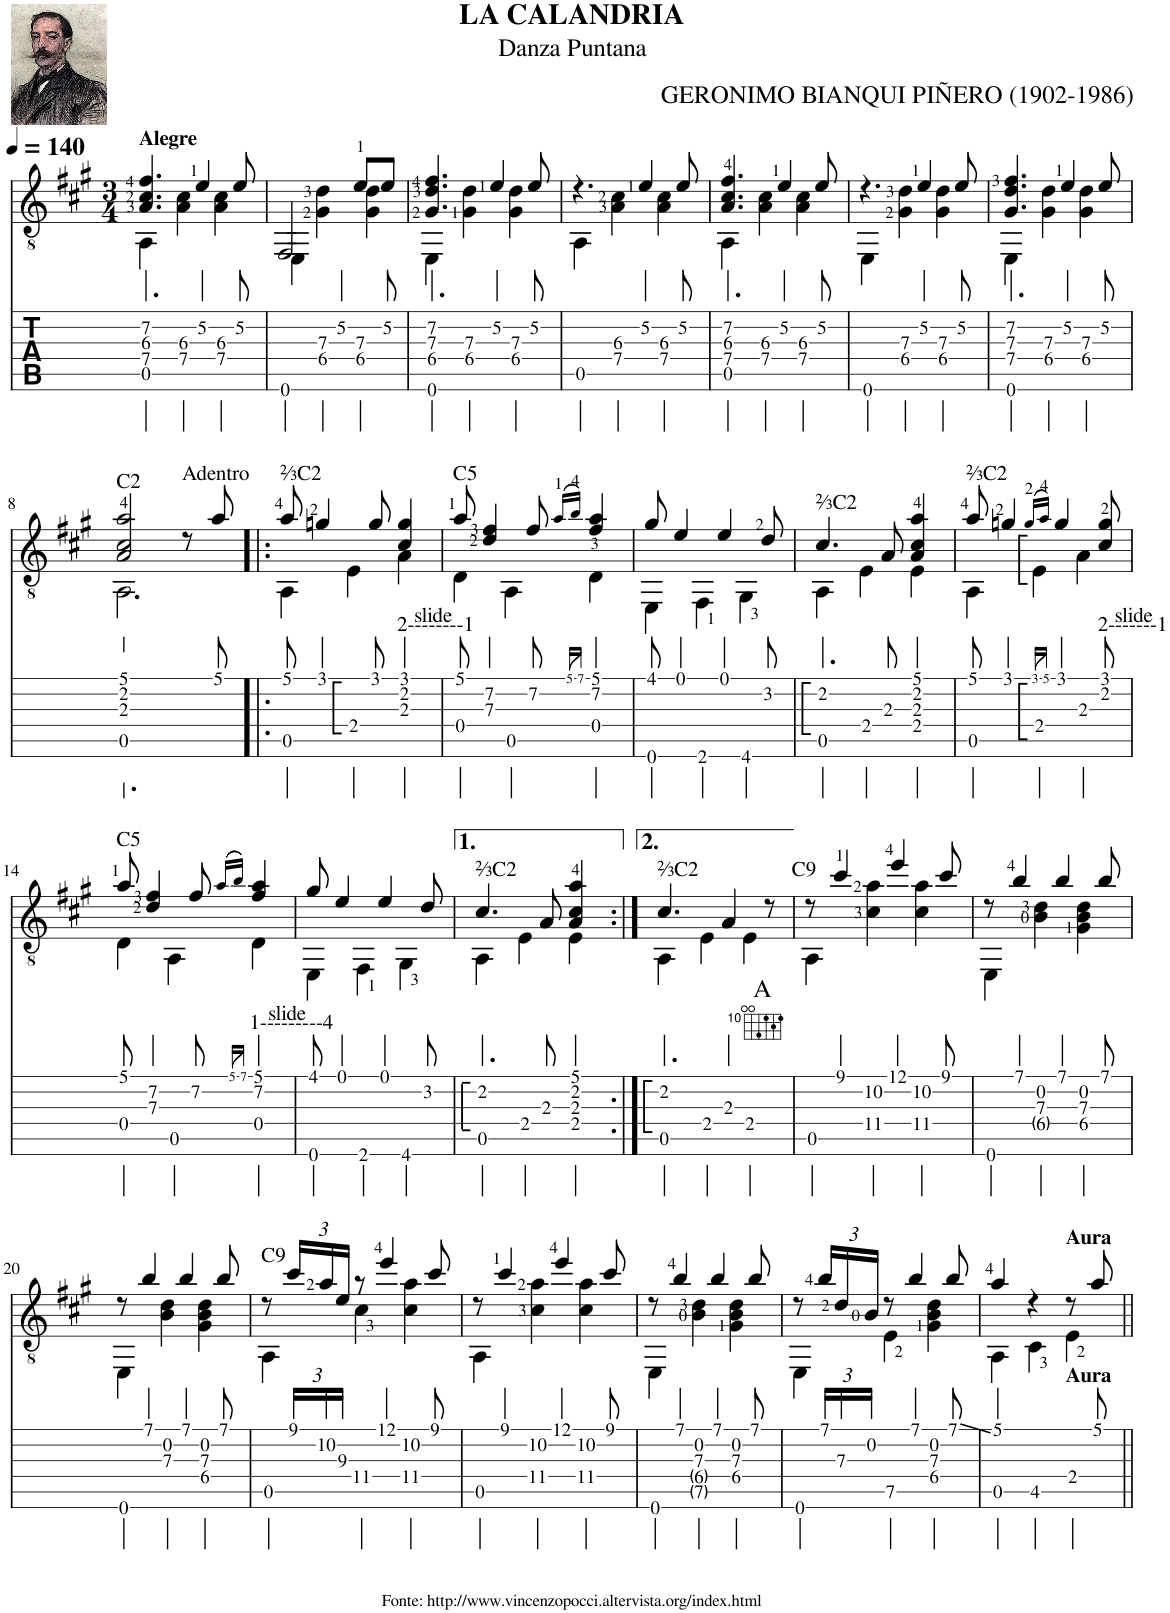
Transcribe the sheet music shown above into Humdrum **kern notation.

**kern	**harte	**kern
*part2	*part2	*part1
*staff2	*	*staff1
*I"Chitarra classica (Intavolatura)	*	*I"Guitar
*stria6	*	*
*	*	*clefGv2
*k[f#c#g#]	*	*k[f#c#g#]
*M3/4	*	*M3/4
*MM140	*	*MM140
=1	=1	=1
*^	*	*^
!	!	!	!LO:TX:a:B:t=Alegre	!
4.A/ 4.c#/ 4.f#/	4AA\	.	4.A/ 4.c#/ 4.f#/	4AA\
.	4A\ 4c#\	.	.	4A\ 4c#\
4e/	.	.	4e/	.
.	4A\ 4c#\	.	.	4A\ 4c#\
8e/	.	.	8e/	.
=2	=2	=2	=2	=2
4.r	4EE\	.	2FF#/	4EE\
.	4G#\ 4d\	.	.	4G#\ 4d\
4e/	.	.	.	.
.	4G#\ 4d\	.	8e/L	4G#\ 4d\
8e/	.	.	8e/J	.
=3	=3	=3	=3	=3
4.G#/ 4.d/ 4.f#/	4EE\	.	4.G#/ 4.d/ 4.f#/	4EE\
.	4G#\ 4d\	.	.	4G#\ 4d\
4e/	.	.	4e/	.
.	4G#\ 4d\	.	.	4G#\ 4d\
8e/	.	.	8e/	.
=4	=4	=4	=4	=4
4.r	4AA\	.	4.r	4AA\
.	4A\ 4c#\	.	.	4A\ 4c#\
4e/	.	.	4e/	.
.	4A\ 4c#\	.	.	4A\ 4c#\
8e/	.	.	8e/	.
=5	=5	=5	=5	=5
4.A/ 4.c#/ 4.f#/	4AA\	.	4.A/ 4.c#/ 4.f#/	4AA\
.	4A\ 4c#\	.	.	4A\ 4c#\
4e/	.	.	4e/	.
.	4A\ 4c#\	.	.	4A\ 4c#\
8e/	.	.	8e/	.
=6	=6	=6	=6	=6
4.r	4EE\	.	4.r	4EE\
.	4G#\ 4d\	.	.	4G#\ 4d\
4e/	.	.	4e/	.
.	4G#\ 4d\	.	.	4G#\ 4d\
8e/	.	.	8e/	.
=7	=7	=7	=7	=7
4.A/ 4.d/ 4.f#/	4EE\	.	4.G#/ 4.d/ 4.f#/	4EE\
.	4G#\ 4d\	.	.	4G#\ 4d\
4e/	.	.	4e/	.
.	4G#\ 4d\	.	.	4G#\ 4d\
8e/	.	.	8e/	.
!!LO:LB:g=z	!!
=8	=8	=8	=8	=8
!	!	!	!LO:TX:a:t=C2	!
2A/ 2c#/ 2a/	2.AA\	.	2A/ 2c#/ 2a/	2.AA\
!	!	!	!LO:TX:a:t=Adentro	!
8r	.	.	8r	.
8a/	.	.	8a/	.
=9!|:	=9!|:	=9!|:	=9!|:	=9!|:
!	!	!	!LO:TX:a:t=⅔C2	!
8a/	4AA\	.	8a/	4AA\
4gn/	.	.	4gn/	.
.	4E::\	.	.	4E\
8g/	.	.	8g/	.
!LO:TX:a:t=2--------1	!	!	!	!
!LO:TX:a:t=slide	!	!	!	!
4c#/ 4g/	4A\	.	4c#/ 4g/	4A\
=10	=10	=10	=10	=10
!	!	!	!LO:TX:a:t=C5	!
8a/	4D\	.	8a/	4D\
4d/ 4f#/	.	.	4d/ 4f#/	.
.	4AA\	.	.	4AA\
8f#/	.	.	8f#/	.
(16qa/LL	.	.	(16qa/LL	.
16qb/JJ)	.	.	16qb/JJ)	.
4f#/ 4a/	4D\	.	4f#/ 4a/	4D\
=11	=11	=11	=11	=11
8g#/	4EE\	.	8g#/	4EE\
4e/	.	.	4e/	.
.	4FF#\	.	.	4FF#\
4e/	.	.	4e/	.
.	4GG#\	.	.	4GG#\
8d/	.	.	8d/	.
=12	=12	=12	=12	=12
!	!	!	!LO:TX:a:t=⅔C2	!
4.c#::/	4AA\	.	4.c#/	4AA\
.	4E\	.	.	4E\
8A/	.	.	8A/	.
4A/ 4c#/ 4a/	4E\	.	4A/ 4c#/ 4a/	4E\
=13	=13	=13	=13	=13
!	!	!	!LO:TX:a:t=⅔C2	!
8a/	4AA\	.	8a/	4AA\
4gn/	.	.	4gn/	.
.	4E::\	.	.	4E::\
(16qg/LL	.	.	(16qg/LL	.
16qa/JJ)	.	.	16qa/JJ)	.
4g/	.	.	4g/	.
.	4A\	.	.	4A\
!LO:TX:a:t=2-------1	!	!	!	!
!LO:TX:a:t=slide	!	!	!	!
8c#/ 8g/	.	.	8c#/ 8g/	.
!!LO:LB:g=z	!!
=14	=14	=14	=14	=14
!	!	!	!LO:TX:a:t=C5	!
8a/	4D\	.	8a/	4D\
4d/ 4f#/	.	.	4d/ 4f#/	.
.	4AA\	.	.	4AA\
8f#/	.	.	8f#/	.
(16qa/LL	.	.	(16qa/LL	.
16qb/JJ)	.	.	16qb/JJ)	.
!LO:TX:a:t=1---------4	!	!	!	!
!LO:TX:a:t=slide	!	!	!	!
4f#/ 4a/	4D\	.	4f#/ 4a/	4D\
=15	=15	=15	=15	=15
8g#/	4EE\	.	8g#/	4EE\
4e/	.	.	4e/	.
.	4FF#\	.	.	4FF#\
4e/	.	.	4e/	.
.	4GG#\	.	.	4GG#\
8d/	.	.	8d/	.
=16	=16	=16	=16	=16
!	!	!	!LO:TX:a:t=⅔C2	!
4.c#::/	4AA\	.	4.c#/	4AA\
.	4E\	.	.	4E\
8A/	.	.	8A/	.
4A/ 4c#/ 4a/	4E\	.	4A/ 4c#/ 4a/	4E\
=17:|!	=17:|!	=17:|!	=17:|!	=17:|!
!	!	!	!LO:TX:a:t=⅔C2	!
4.c#::/	4AA\	.	4.c#/	4AA\
.	4E\	.	.	4E\
4A/	.	.	4A/	.
.	4E\	.	.	4E\
8r	.	.	8r	.
=18	=18	=18	=18	=18
!	!	!	!LO:TX:a:t=C9	!
8r	4AA\	.	8r	4AA\
4cc#/	.	A:maj	4cc#/	.
.	4c#\ 4a\	.	.	4c#\ 4a\
4ee/	.	.	4ee/	.
.	4c#\ 4a\	.	.	4c#\ 4a\
8cc#/	.	.	8cc#/	.
=19	=19	=19	=19	=19
8r	4EE\	.	8r	4EE\
4b/	.	.	4b/	.
!	!LO:N:n=1:head=diamond	!	!	!
.	4G#\ 4d\ 4B\	.	.	4B\ 4d\
4b/	.	.	4b/	.
.	4G#\ 4d\ 4B\	.	.	4G#\ 4B\ 4d\
8b/	.	.	8b/	.
!!LO:LB:g=z	!!
=20	=20	=20	=20	=20
8r	4EE\	.	8r	4EE\
4b/	.	.	4b/	.
.	4d\ 4B\	.	.	4B\ 4d\
4b/	.	.	4b/	.
.	4G#\ 4d\ 4B\	.	.	4G#\ 4B\ 4d\
8b/	.	.	8b/	.
=21	=21	=21	=21	=21
!	!	!	!LO:TX:a:t=C9	!
8r	4AA\	.	8r	4AA\
*Xbrackettup	*	*	*Xbrackettup	*
24cc#/LL	.	.	24cc#/LL	.
24a/	.	.	24a/	.
24e/JJ	.	.	24e/JJ	.
8r	4c#\	.	8r	4c#\
4ee/	.	.	4ee/	.
.	4c#\ 4a\	.	.	4c#\ 4a\
8cc#/	.	.	8cc#/	.
=22	=22	=22	=22	=22
8r	4AA\	.	8r	4AA\
4cc#/	.	.	4cc#/	.
.	4c#\ 4a\	.	.	4c#\ 4a\
4ee/	.	.	4ee/	.
.	4c#\ 4a\	.	.	4c#\ 4a\
8cc#/	.	.	8cc#/	.
=23	=23	=23	=23	=23
8r	4EE\	.	8r	4EE\
4b/	.	.	4b/	.
.	4E\ 4G#\ 4d\ 4B\	.	.	4B\ 4d\
4b/	.	.	4b/	.
.	4G#\ 4d\ 4B\	.	.	4G#\ 4B\ 4d\
8b/	.	.	8b/	.
=24	=24	=24	=24	=24
8r	4EE\	.	8r	4EE\
24b/LL	.	.	24b/LL	.
24d/	.	.	24d/	.
24B/JJ	.	.	24B/JJ	.
8r	4E\	.	8r	4E\
4b/	.	.	4b/	.
.	4G#\ 4d\ 4B\	.	.	4G#\ 4B\ 4d\
8b/	.	.	8b/	.
=25	=25	=25	=25	=25
4a/	4AA\	.	4a/	4AA\
4r	4C#\	.	4r	4C#\
!	!	!	!LO:TX:a:B:t=Aura	!
!LO:TX:a:B:t=Aura	!	!	!	!
8r	4E\	.	8r	4E\
8a/	.	.	8a/	.
*v	*v	*	*	*
*	*	*v	*v
=||	=||	=||
*-	*-	*-
